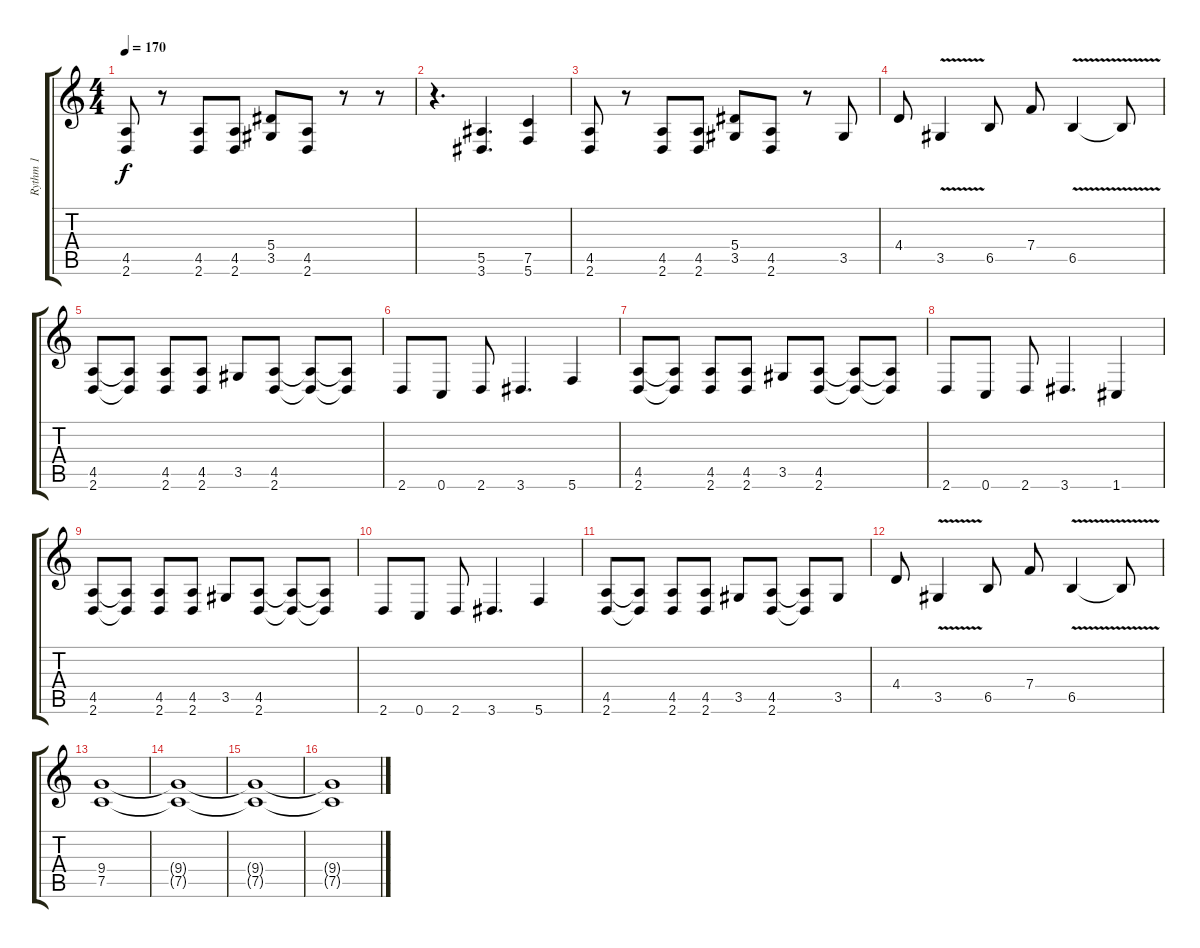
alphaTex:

\track ("Rythm 1" "Rythm 1") {instrument distortionguitar}
\staff {score tabs}
\tuning (C4 G3 Eb3 Bb2 F2 C2) {hide}
\ts (4 4)
\tempo 170
\clef g2
\ks c
(4.5 2.6).8{dy f} r.8 (4.5 2.6).8 (4.5 2.6).8 (5.4 3.5).8 (4.5 2.6).8 r.8 r.8 |
r.4{d} (5.5 3.6).4{d} (7.5 5.6).4 |
(4.5 2.6).8 r.8 (4.5 2.6).8 (4.5 2.6).8 (5.4 3.5).8 (4.5 2.6).8 r.8 3.5.8 |
4.4.8 3.5{v}.4 6.5.8 7.4.8 6.5{v}.4 6.5{t}.8 |
(4.5 2.6).8 (4.5{t} 2.6{t}).8 (4.5 2.6).8 (4.5 2.6).8 3.5.8 (4.5 2.6).8 (4.5{t} 2.6{t}).8 (4.5{t} 2.6{t}).8 |
2.6.8 0.6.8 2.6.8 3.6.4{d} 5.6.4 |
(4.5 2.6).8 (4.5{t} 2.6{t}).8 (4.5 2.6).8 (4.5 2.6).8 3.5.8 (4.5 2.6).8 (4.5{t} 2.6{t}).8 (4.5{t} 2.6{t}).8 |
2.6.8 0.6.8 2.6.8 3.6.4{d} 1.6.4 |
(4.5 2.6).8 (4.5{t} 2.6{t}).8 (4.5 2.6).8 (4.5 2.6).8 3.5.8 (4.5 2.6).8 (4.5{t} 2.6{t}).8 (4.5{t} 2.6{t}).8 |
2.6.8 0.6.8 2.6.8 3.6.4{d} 5.6.4 |
(4.5 2.6).8 (4.5{t} 2.6{t}).8 (4.5 2.6).8 (4.5 2.6).8 3.5.8 (4.5 2.6).8 (4.5{t} 2.6{t}).8 3.5.8 |
4.4.8 3.5{v}.4 6.5.8 7.4.8 6.5{v}.4 6.5{t}.8 |
(9.4 7.5).1 |
(9.4{t} 7.5{t}).1 |
(9.4{t} 7.5{t}).1 |
(9.4{t} 7.5{t}).1
